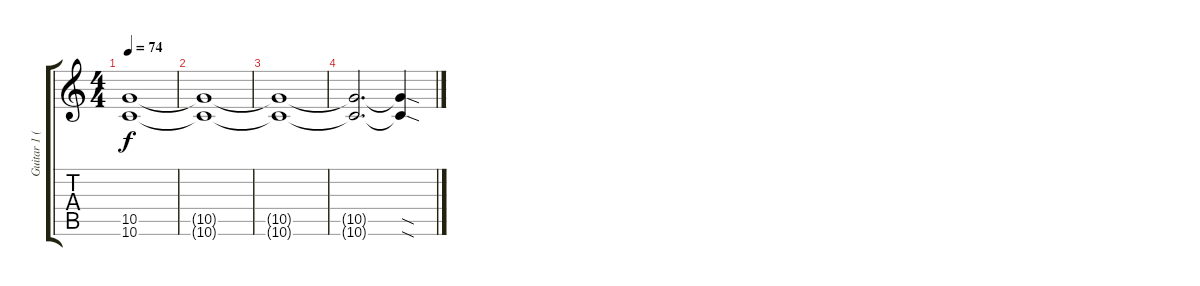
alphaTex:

\track ("Guitar 1 (Distortion)" "Guitar 1 (") {instrument distortionguitar}
\staff {score tabs}
\tuning (E4 B3 G3 D3 A2 D2) {hide}
\ts (4 4)
\tempo 74
\clef g2
\ks c
(10.5{t} 10.6{t}).1{dy f volume 5} |
(10.5{t} 10.6{t}).1 |
(10.5{t} 10.6{t}).1 |
(10.5{t} 10.6{t}).2{d} (10.5{sod t} 10.6{sod t}).4
